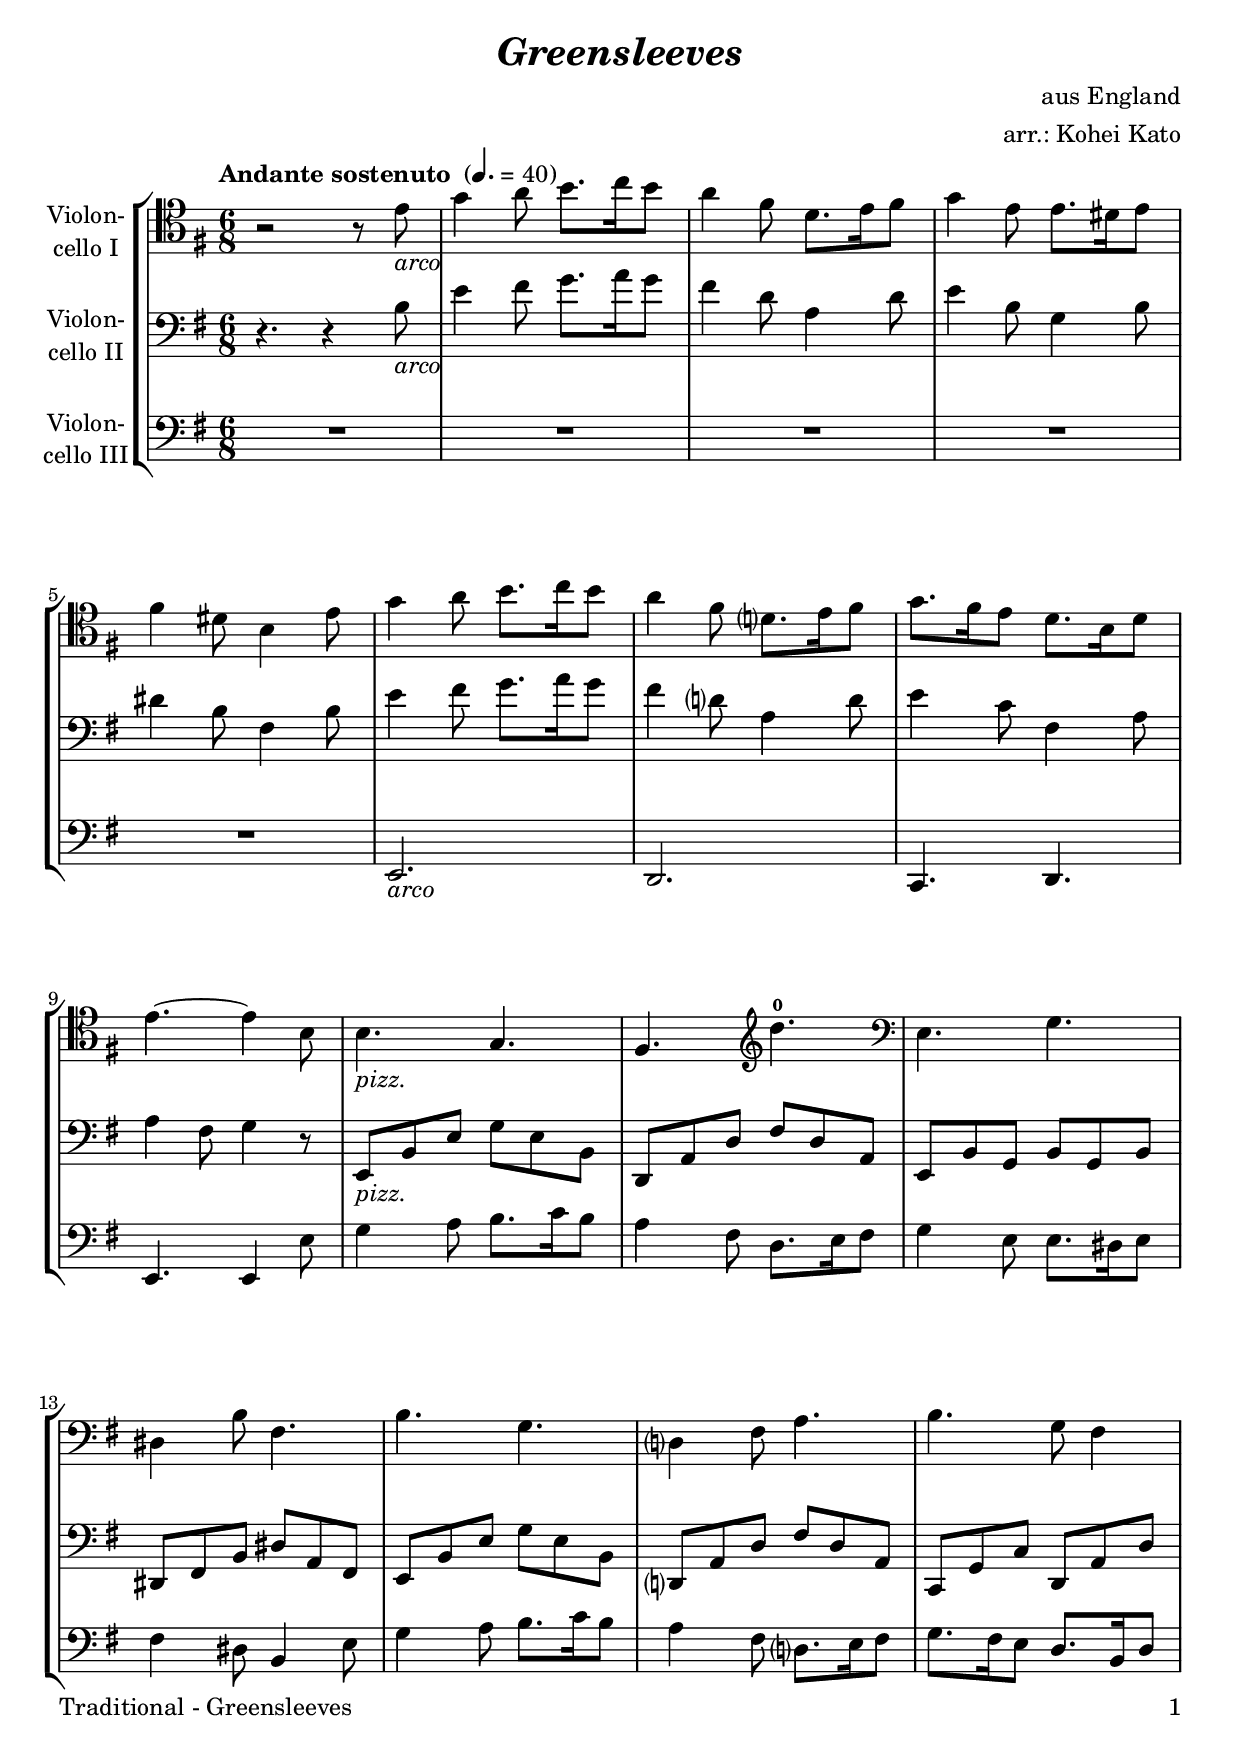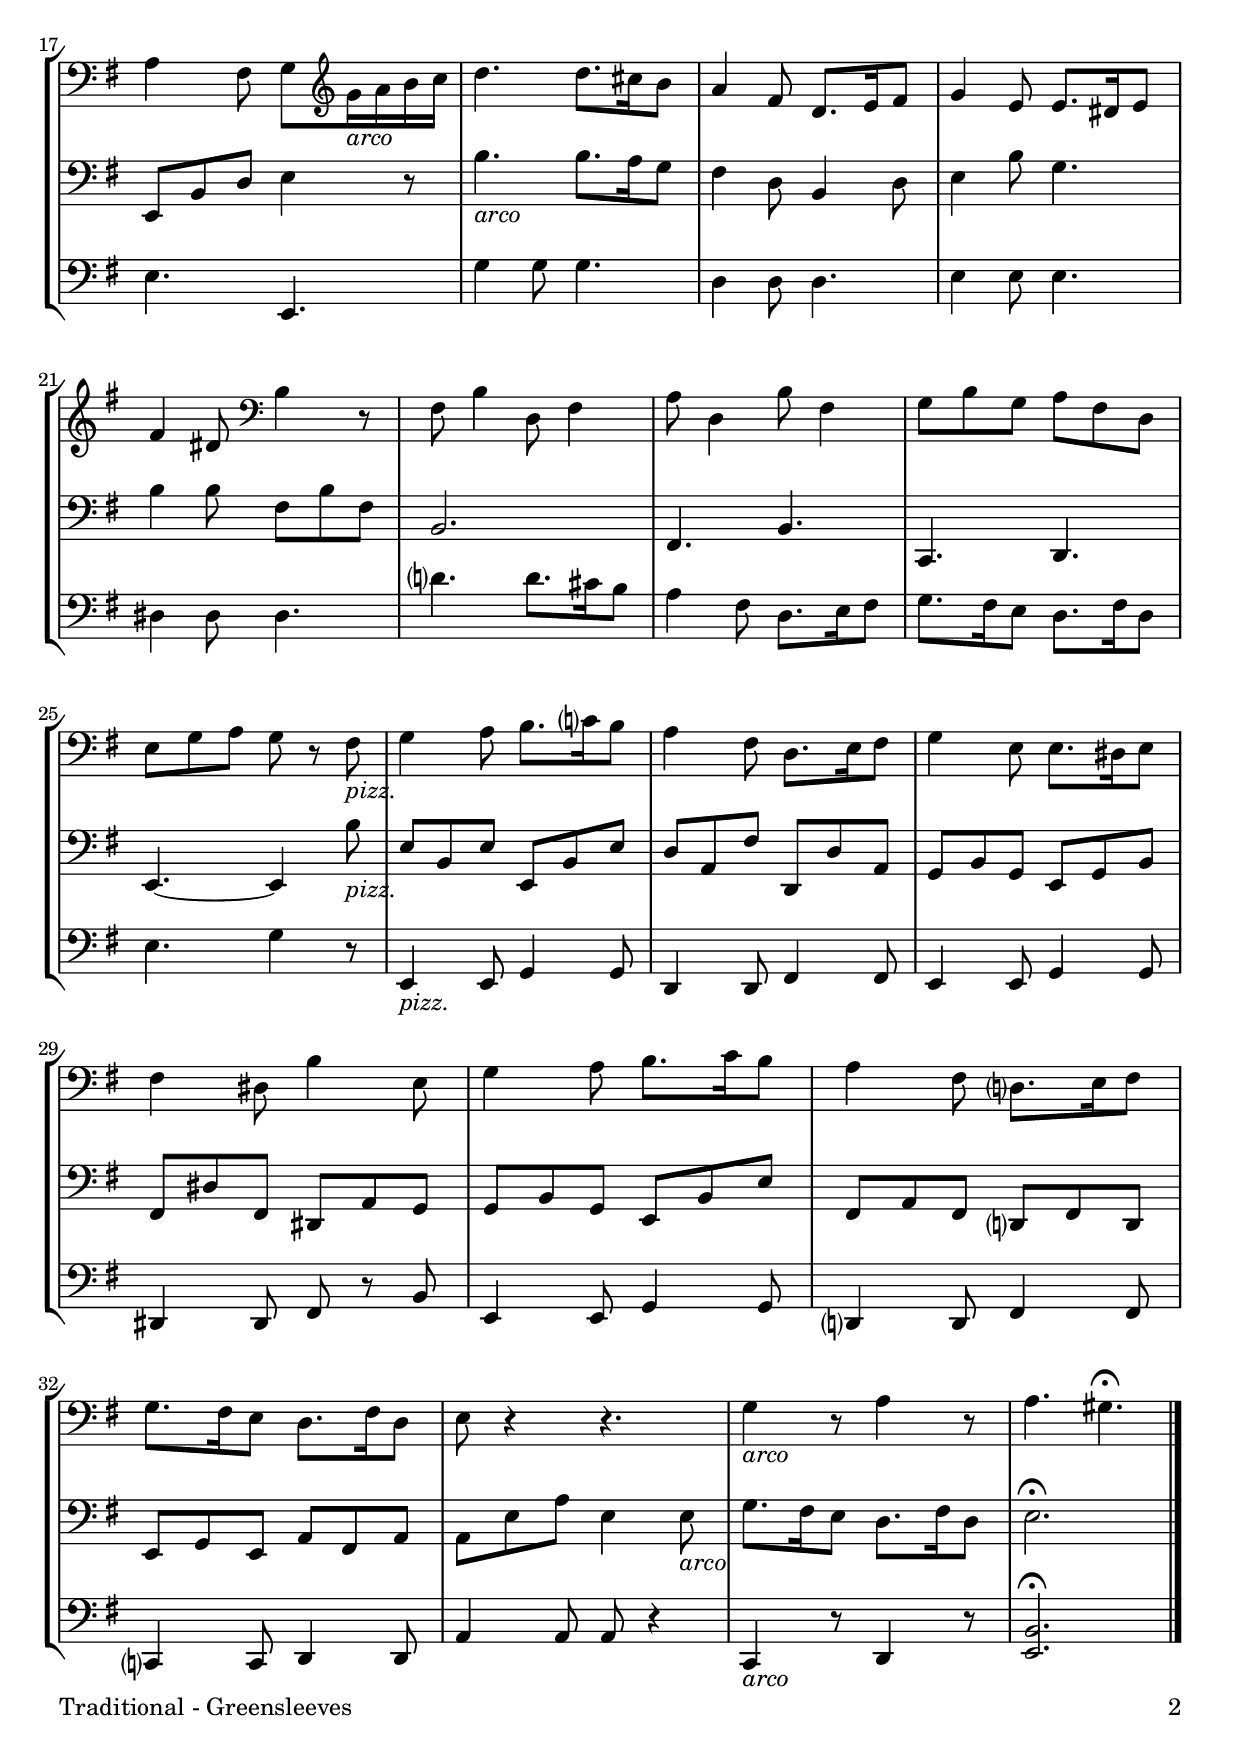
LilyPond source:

\version "2.24.4"
\include "deutsch.ly"
  
#(set-global-staff-size 21)

\header {
  title     = \markup \bold \italic "Greensleeves"
  composer  = "aus England"
  arranger  = "arr.: Kohei Kato"
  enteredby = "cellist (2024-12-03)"
%  piece     = ""
}

voiceconsts = {
  \key e \minor
  \time 6/8
  \clef "bass"
%  \numericTimeSignature
  \compressEmptyMeasures
% Set default beaming for all staves
%  \set Timing.beamExceptions = #'()
%  \set Timing.baseMoment     = #(ly:make-moment 1 4)
%  \set Timing.beatStructure  = #'(1 1 1)
  \tempo "Andante sostenuto " 4.=40
}

mivl = "violin"
miva = "viola"
mipz = "pizzicato strings"
mivc = "cello"

arco = \markup \italic "arco"
atem = \mark \markup \box \italic "a tempo"
pizz = \markup \italic "pizz."
rit  = \mark \markup \box \italic "rit."

va = \relative c' {
  \voiceconsts
  \clef "tenor"

  r2 r8 e_\arco
  g4 a8 h8. c16 h8
  a4 fis8 d8. e16 fis8
  g4 e8 e8. dis16 e8
  fis4 dis8 h4 e8
  g4 a8 h8. c16 h8

  a4 fis8 d?8. e16 fis8
  g8. fis16 e8 d8. h16 d8
  e4.~ e4 h8
  \set Staff.midiInstrument = \mipz
  h4._\pizz g
  fis \clef "treble" d''-0 \clef "bass"
  e,, g

  dis4 h'8 fis4.
  h g
  d?4 fis8 a4.
  h g8 fis4
  a fis8 g
  \set Staff.midiInstrument = \mivc  
  \clef "treble" g'16_\arco a h c

  d4. d8. cis16 h8
  a4 fis8 d8. e16 fis8
  g4 e8 e8. dis16 e8
  fis4 dis8 \clef "bass" h4 r8
  fis h4 d,8 fis4
  a8 d,4 h'8 fis4

  g8 h g a fis d
  e g a g r
  \set Staff.midiInstrument = \mipz
  fis_\pizz
  g4 a8 h8. c?16 h8
  a4 fis8 d8. e16 fis8
  g4 e8 e8. dis16 e8

  fis4 dis8 h'4 e,8
  g4 a8 h8. c16 h8
  a4 fis8 d?8. e16 fis8
  g8. fis16 e8 d8. fis16 d8
  e r4 r4.

  \set Staff.midiInstrument = \mivc
  g4_\arco r8 a4 r8
  a4. gis\fermata \bar "|."
}

vb = \relative c' {
  \voiceconsts

  r4. r4 h8_\arco
  e4 fis8 g8. a16 g8
  fis4 d8 a4 d8
  e4 h8 g4 h8
  dis4 h8 fis4 h8
  e4 fis8 g8. a16 g8

  fis4 d?8 a4 d8
  e4 c8 fis,4 a8
  a4 fis8 g4 r8
  \set Staff.midiInstrument = \mipz
  e,_\pizz h' e g e h
  d, a' d fis d a
  e h' g h g h

  dis, fis h dis a fis
  e h' e g e h
  d,? a' d fis d a
  c, g' c d, a' d
  e, h' d e4 r8

  \set Staff.midiInstrument = \mivc
  h'4._\arco h8. a16 g8
  fis4 d8 h4 d8
  e4 h'8 g4.
  h4 h8 fis h fis
  h,2.
  fis4. h

  c, d
  e~ e4
  \set Staff.midiInstrument = \mipz
  h''8_\pizz
  e, h e e, h' e
  d a fis' d, d' a
  g h g e g h

  fis dis' fis, dis a' g
  g h g e h' e
  fis, a fis d? fis d
  e g e a fis a
  a e' a e4
  \set Staff.midiInstrument = \mivc
  e8_\arco

  g8. fis16 e8 d8. fis16 d8
  e2.\fermata \bar "|."
}

vc = \relative c, {
  \voiceconsts

  R2.*5
  e2._\arco

  d
  c4. d
  e e4 e'8
  g4 a8 h8. c16 h8
  a4 fis8 d8. e16 fis8
  g4 e8 e8. dis16 e8

  fis4 dis8 h4 e8
  g4 a8 h8. c16 h8
  a4 fis8 d?8. e16 fis8
  g8. fis16 e8 d8. h16 d8
  e4. e,

  g'4 g8 g4.
  d4 d8 d4.
  e4 e8 e4.
  dis4 dis8 dis4.
  d'? d8. cis16 h8
  a4 fis8 d8. e16 fis8

  g8. fis16 e8 d8. fis16 d8
  e4. g4 r8
  \set Staff.midiInstrument = \mipz
  e,4_\pizz e8 g4 g8
  d4 d8 fis4 fis8
  e4 e8 g4 g8

  dis4 dis8 fis r h
  e,4 e8 g4 g8
  d?4 d8 fis4 fis8
  c?4 c8 d4 d8
  a'4 a8 a r4

  \set Staff.midiInstrument = \mivc
  c,4_\arco r8 d4 r8
  <e h'>2.\fermata \bar "|."
}


music = \new StaffGroup <<
      \new Staff {
	\set Staff.midiInstrument = \mivc
	\set Staff.instrumentName = \markup \center-column { "Violon-" "cello I" }
	\transpose e e { \va }
      }

      \new Staff {
	\set Staff.midiInstrument = \mivc
	\set Staff.instrumentName = \markup \center-column { "Violon-" "cello II" }
	\transpose e e { \vb }
      }

      \new Staff {
	\set Staff.midiInstrument = \mivc
	\set Staff.instrumentName = \markup \center-column { "Violon-" "cello III" }
	\transpose e e { \vc }
      }
>>

\book {
  \paper {
    print-page-number = ##t
    print-first-page-number = ##t
    ragged-last-bottom = ##f
    oddHeaderMarkup = \markup \null
    evenHeaderMarkup = \markup \null
    oddFooterMarkup = \markup {
      \fill-line {
        \if \should-print-page-number
        "Traditional - Greensleeves" \fromproperty #'page:page-number-string
      }
    }
    evenFooterMarkup = \oddFooterMarkup
  } \score {
    \music
    \layout {}
  }

  \score {
    \unfoldRepeats \music

    \midi {
      \context {
        \Score
      }
    }
  }
}
